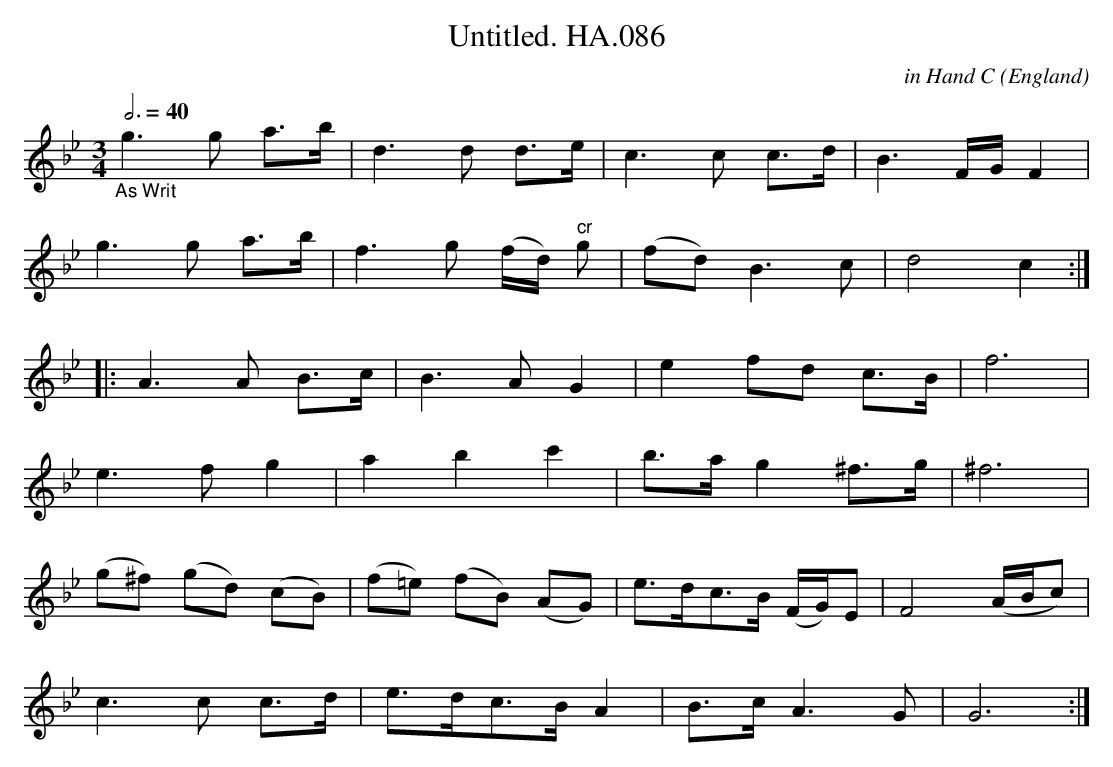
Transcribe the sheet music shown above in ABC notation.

X:1
T:Untitled. HA.086
C:in Hand C
L:1/8
M:3/4
O:England
Q:3/4=40
K:Bb
"_As Writ"g3g a>b|d3d d>e|c3c c>d|B3F/G/F2|!
g3g a>b|f3g (f/d/) "^cr"g|(fd)B3c|d4c2:|!
|:A3A B>c|B3AG2|e2fd c>B|f6|!
e3fg2|a2b2c'2|b>ag2^f>g|^f6|!
(g^f) (gd) (cB)|(f=e) (fB) (AG)|e>dc>B (F/G/)E|F4(A/B/c)|!
c3c c>d|e>dc>BA2|B>c A3G|G6:|
